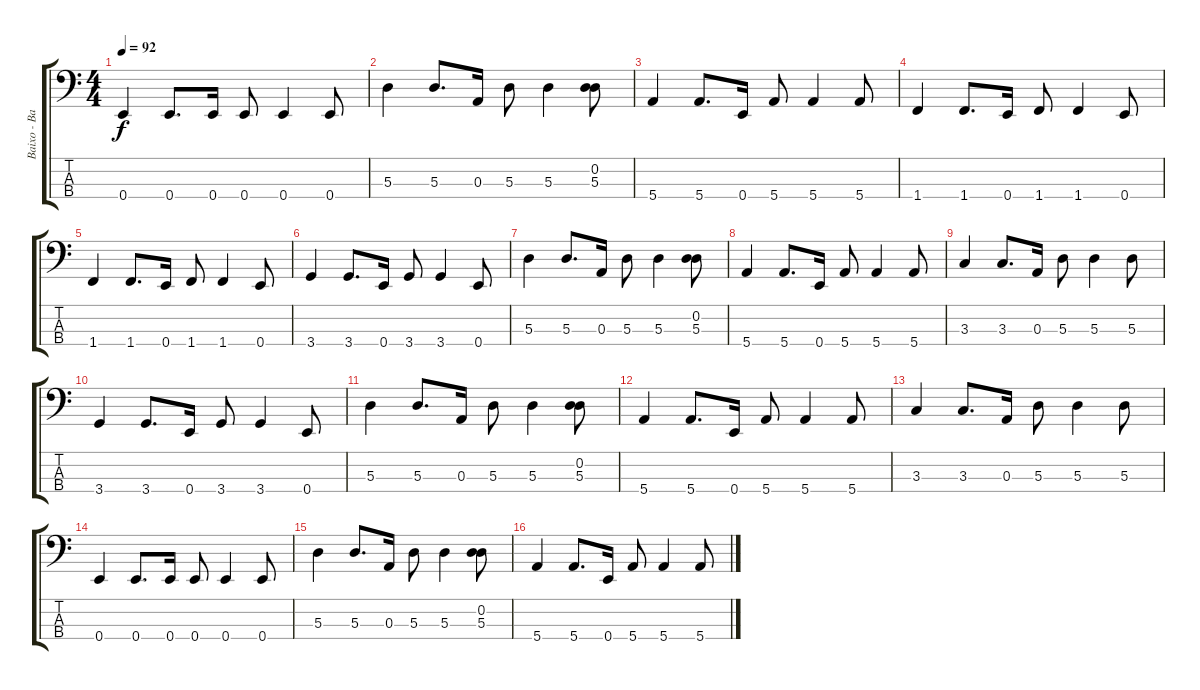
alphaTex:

\track ("Baixo - Bass" "Baixo - Ba") {instrument electricbassfinger}
\staff {score tabs}
\tuning (G2 D2 A1 E1) {hide}
\ts (4 4)
\tempo 92
\clef f4
\ks c
0.4.4{dy f} 0.4.8{d} 0.4.16 0.4.8 0.4.4 0.4.8 |
5.3.4 5.3.8{d} 0.3.16 5.3.8 5.3.4 (0.2 5.3).8 |
5.4.4 5.4.8{d} 0.4.16 5.4.8 5.4.4 5.4.8 |
1.4.4 1.4.8{d} 0.4.16 1.4.8 1.4.4 0.4.8 |
1.4.4 1.4.8{d} 0.4.16 1.4.8 1.4.4 0.4.8 |
3.4.4 3.4.8{d} 0.4.16 3.4.8 3.4.4 0.4.8 |
5.3.4 5.3.8{d} 0.3.16 5.3.8 5.3.4 (0.2 5.3).8 |
5.4.4 5.4.8{d} 0.4.16 5.4.8 5.4.4 5.4.8 |
3.3.4 3.3.8{d} 0.3.16 5.3.8 5.3.4 5.3.8 |
3.4.4 3.4.8{d} 0.4.16 3.4.8 3.4.4 0.4.8 |
5.3.4 5.3.8{d} 0.3.16 5.3.8 5.3.4 (0.2 5.3).8 |
5.4.4 5.4.8{d} 0.4.16 5.4.8 5.4.4 5.4.8 |
3.3.4 3.3.8{d} 0.3.16 5.3.8 5.3.4 5.3.8 |
0.4.4 0.4.8{d} 0.4.16 0.4.8 0.4.4 0.4.8 |
5.3.4 5.3.8{d} 0.3.16 5.3.8 5.3.4 (0.2 5.3).8 |
5.4.4 5.4.8{d} 0.4.16 5.4.8 5.4.4 5.4.8
